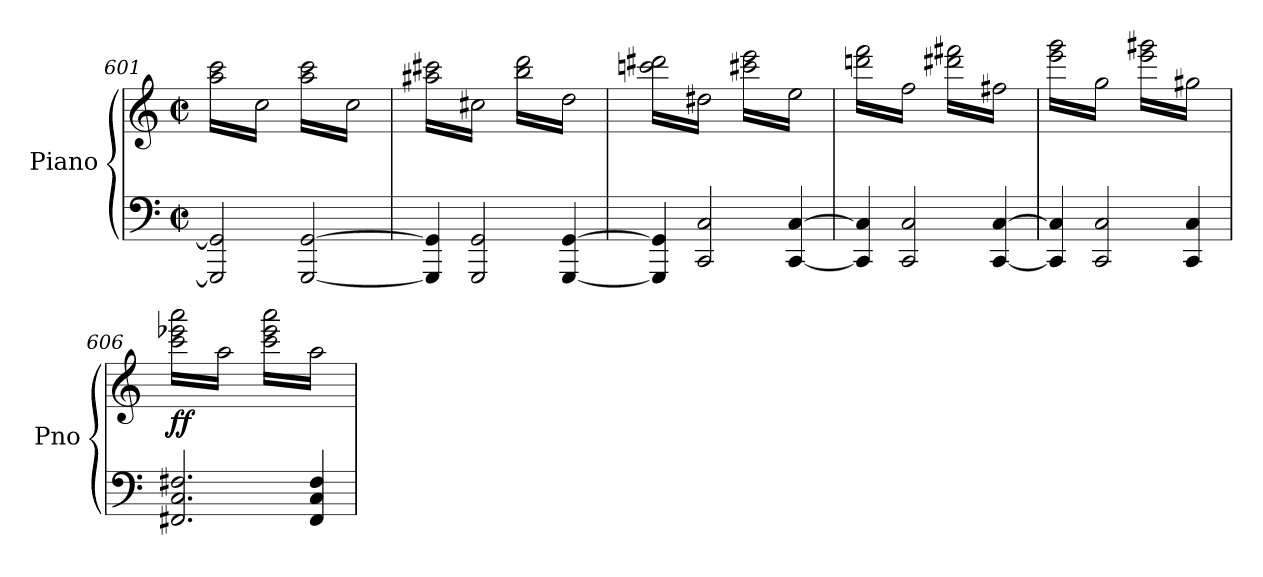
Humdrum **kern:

**kern	**kern	**dynam
*part1	*part1	*part1
*staff2	*staff1	*staff1/2
*I"Piano	*	*
*I'Pno	*	*
*clefF4	*clefG2	*
*k[]	*k[]	*
*M4/4	*M4/4	*
*met(c|)	*met(c|)	*
=601	=601	=601
*	*tremolo	*
2GGG/] 2GG/]	16aa\ 16ccc\LL	.
.	16cc\	.
.	16aa\ 16ccc\	.
.	16cc\	.
.	16aa\ 16ccc\	.
.	16cc\	.
.	16aa\ 16ccc\	.
.	16cc\JJ	.
[2GGG/ [2GG/	16aa\ 16ccc\LL	.
.	16cc\	.
.	16aa\ 16ccc\	.
.	16cc\	.
.	16aa\ 16ccc\	.
.	16cc\	.
.	16aa\ 16ccc\	.
.	16cc\JJ	.
=602	=602	=602
4GGG/] 4GG/]	16aa#X\ 16ccc#X\LL	.
.	16cc#X\	.
.	16aa#X\ 16ccc#X\	.
.	16cc#X\	.
2GGG/ 2GG/	16aa#X\ 16ccc#X\	.
.	16cc#X\	.
.	16aa#X\ 16ccc#X\	.
.	16cc#X\JJ	.
.	16bb\ 16ddd\LL	.
.	16dd\	.
.	16bb\ 16ddd\	.
.	16dd\	.
[4GGG/ [4GG/	16bb\ 16ddd\	.
.	16dd\	.
.	16bb\ 16ddd\	.
.	16dd\JJ	.
=603	=603	=603
4GGG/] 4GG/]	16cccn\ 16ddd#X\LL	.
.	16dd#X\	.
.	16cccn\ 16ddd#X\	.
.	16dd#X\	.
2CC/ 2C/	16cccn\ 16ddd#X\	.
.	16dd#X\	.
.	16cccn\ 16ddd#X\	.
.	16dd#X\JJ	.
.	16ccc#X\ 16eee\LL	.
.	16ee\	.
.	16ccc#X\ 16eee\	.
.	16ee\	.
[4CC/ [4C/	16ccc#X\ 16eee\	.
.	16ee\	.
.	16ccc#X\ 16eee\	.
.	16ee\JJ	.
!!LO:LB:g=z
=604	=604	=604
4CC/] 4C/]	16dddn\ 16fff\LL	.
.	16ff\	.
.	16dddn\ 16fff\	.
.	16ff\	.
2CC/ 2C/	16dddn\ 16fff\	.
.	16ff\	.
.	16dddn\ 16fff\	.
.	16ff\JJ	.
.	16ddd#X\ 16fff#X\LL	.
.	16ff#X\	.
.	16ddd#X\ 16fff#X\	.
.	16ff#X\	.
[4CC/ [4C/	16ddd#X\ 16fff#X\	.
.	16ff#X\	.
.	16ddd#X\ 16fff#X\	.
.	16ff#X\JJ	.
=605	=605	=605
4CC/] 4C/]	16eee\ 16ggg\LL	.
.	16gg\	.
.	16eee\ 16ggg\	.
.	16gg\	.
2CC/ 2C/	16eee\ 16ggg\	.
.	16gg\	.
.	16eee\ 16ggg\	.
.	16gg\JJ	.
.	16eee\ 16ggg#X\LL	.
.	16gg#X\	.
.	16eee\ 16ggg#X\	.
.	16gg#X\	.
4CC/ 4C/	16eee\ 16ggg#X\	.
.	16gg#X\	.
.	16eee\ 16ggg#X\	.
.	16gg#X\JJ	.
=606	=606	=606
!	!	!LO:DY:b
2.FF#X/ 2.C/ 2.F#X/	16ccc\ 16eee-X\ 16aaa\LL	ff
.	16aa\	.
.	16ccc\ 16eee-X\ 16aaa\	.
.	16aa\	.
.	16ccc\ 16eee-X\ 16aaa\	.
.	16aa\	.
.	16ccc\ 16eee-X\ 16aaa\	.
.	16aa\JJ	.
.	16ccc\ 16eee-\ 16aaa\LL	.
.	16aa\	.
.	16ccc\ 16eee-\ 16aaa\	.
.	16aa\	.
4FF#/ 4C/ 4F#/	16ccc\ 16eee-\ 16aaa\	.
.	16aa\	.
.	16ccc\ 16eee-\ 16aaa\	.
.	16aa\JJ	.
*	*Xtremolo	*
.	.	.
.	.	.
.	.	.
.	.	.
=	=	=
*-	*-	*-
